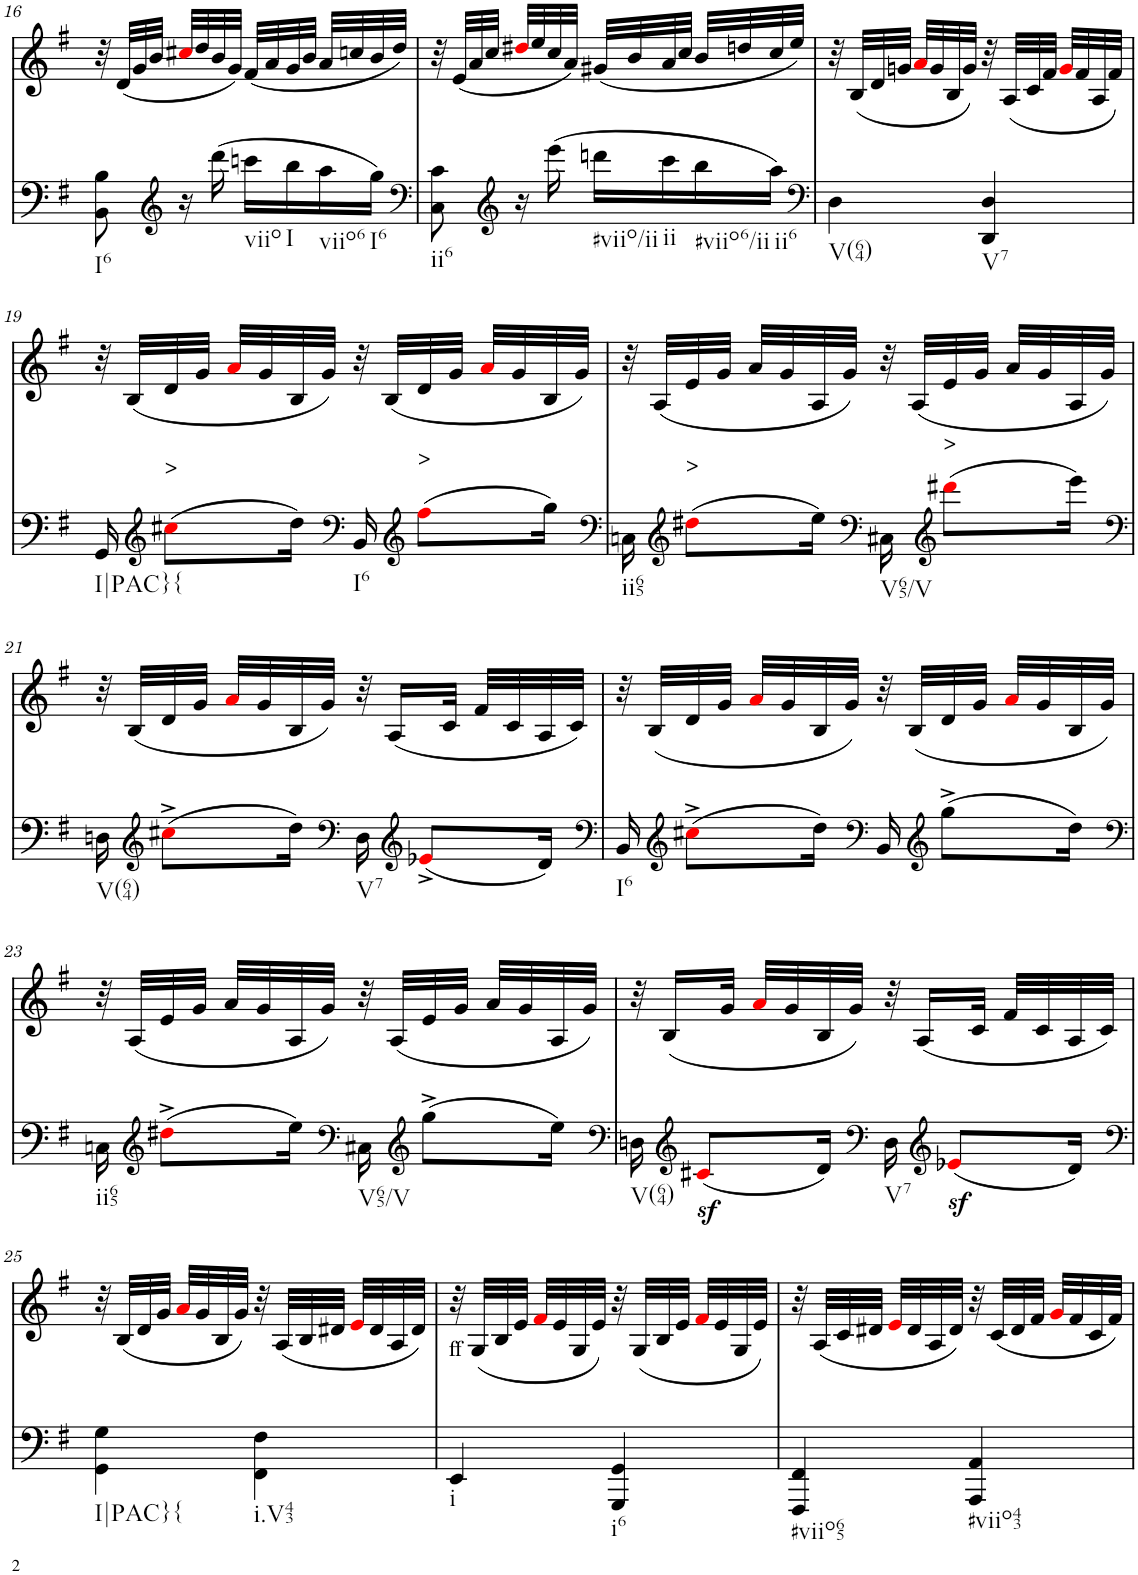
**kern	**kern	**text
*part2	*part1	*part1
*staff2	*staff1	*staff1
*I"piano	*I"piano	*
*I'Pno	*I'Pno	*
!!LO:PB:g=z
*clefF4	*clefG2	*
*k[f#]	*k[f#]	*
*e:	*e:	*
*M2/4	*M2/4	*
=16	=16	=16
!LO:TX:b:t=I6	!	!
8BB\ 8B\	32r	.
.	(32d/LLL	.
.	32g/	.
.	32b/JJJ	.
*clefG2	*	*
16r	32cc#Xi/LLL	.
.	32dd/	.
(16ddd\	32b/	.
.	32g/JJJ)	.
!LO:TX:b:t=viio	!	!
16cccn\LL	(32f#/LLL	.
.	32a/	.
!LO:TX:b:t=I	!	!
16bb\	32g/	.
.	32b/JJJ	.
!LO:TX:b:t=viio6	!	!
16aa\	32a/LLL	.
.	32ccn/	.
!LO:TX:b:t=I6	!	!
16gg\JJ)	32b/	.
.	32dd/JJJ)	.
=17	=17	=17
*clefF4	*	*
!LO:TX:b:t=ii6	!	!
8C\ 8c\	32r	.
.	(32e/LLL	.
.	32a/	.
.	32cc/JJJ	.
*clefG2	*	*
16r	32dd#Xi/LLL	.
.	32ee/	.
(16eee\	32cc/	.
.	32a/JJJ)	.
!LO:TX:b:t=#viio/ii	!	!
16dddn\LL	(32g#X/LLL	.
.	32b/	.
!LO:TX:b:t=ii	!	!
16ccc\	32a/	.
.	32cc/JJJ	.
!LO:TX:b:t=#viio6/ii	!	!
16bb\	32b/LLL	.
.	32ddn/	.
!LO:TX:b:t=ii6	!	!
16aa\JJ)	32cc/	.
.	32ee/JJJ)	.
=18	=18	=18
*clefF4	*	*
!LO:TX:b:t=V(64)	!	!
4D\	32r	.
.	(32B/LLL	.
.	32d/	.
.	32gn/JJJ	.
.	32ai/LLL	.
.	32g/	.
.	32B/	.
.	32g/JJJ)	.
!LO:TX:b:t=V7	!	!
4DD/ 4D/	32r	.
.	(32A/LLL	.
.	32c/	.
.	32f#/JJJ	.
.	32gi/LLL	.
.	32f#/	.
.	32A/	.
.	32f#/JJJ)	.
!!LO:LB:g=z
=19	=19	=19
!LO:TX:b:t=I|PAC}{	!	!
16GG/	32r	.
.	(32B/LLL	.
*clefG2	*	*
!	!	!LO:LY:b
(8cc#Xi\L	32d/	>
.	32g/JJJ	.
.	32ai/LLL	.
.	32g/	.
16dd\Jk)	32B/	.
.	32g/JJJ)	.
*clefF4	*	*
!LO:TX:b:t=I6	!	!
16BB/	32r	.
.	(32B/LLL	.
*clefG2	*	*
!	!	!LO:LY:b
(8ff#i\L	32d/	>
.	32g/JJJ	.
.	32ai/LLL	.
.	32g/	.
16gg\Jk)	32B/	.
.	32g/JJJ)	.
=20	=20	=20
*clefF4	*	*
!LO:TX:b:t=ii65	!	!
16Cn\	32r	.
.	(32A/LLL	.
*clefG2	*	*
!	!	!LO:LY:b
(8dd#Xi\L	32e/	>
.	32g/JJJ	.
.	32a/LLL	.
.	32g/	.
16ee\Jk)	32A/	.
.	32g/JJJ)	.
*clefF4	*	*
!LO:TX:b:t=V65/V	!	!
16C#X\	32r	.
.	(32A/LLL	.
*clefG2	*	*
!	!	!LO:LY:b
(8ddd#Xi\L	32e/	>
.	32g/JJJ	.
.	32a/LLL	.
.	32g/	.
16eee\Jk)	32A/	.
.	32g/JJJ)	.
!!LO:LB:g=z
=21	=21	=21
*clefF4	*	*
!LO:TX:b:t=V(64)	!	!
16Dn\	32r	.
.	(32B/LLL	.
*clefG2	*	*
(8cc#X^i\L	32d/	.
.	32g/JJJ	.
.	32ai/LLL	.
.	32g/	.
16dd\Jk)	32B/	.
.	32g/JJJ)	.
*clefF4	*	*
!LO:TX:b:t=V7	!	!
16D\	32r	.
.	(16A/LL	.
*clefG2	*	*
(8e-X^i/L	.	.
.	32c/JJk	.
.	32f#/LLL	.
.	32c/	.
16d/Jk)	32A/	.
.	32c/JJJ)	.
=22	=22	=22
*clefF4	*	*
!LO:TX:b:t=I6	!	!
16BB/	32r	.
.	(32B/LLL	.
*clefG2	*	*
(8cc#X^i\L	32d/	.
.	32g/JJJ	.
.	32ai/LLL	.
.	32g/	.
16dd\Jk)	32B/	.
.	32g/JJJ)	.
*clefF4	*	*
16BB/	32r	.
.	(32B/LLL	.
*clefG2	*	*
(8gg^\L	32d/	.
.	32g/JJJ	.
.	32ai/LLL	.
.	32g/	.
16dd\Jk)	32B/	.
.	32g/JJJ)	.
!!LO:LB:g=z
=23	=23	=23
*clefF4	*	*
!LO:TX:b:t=ii65	!	!
16Cn\	32r	.
.	(32A/LLL	.
*clefG2	*	*
(8dd#X^i\L	32e/	.
.	32g/JJJ	.
.	32a/LLL	.
.	32g/	.
16ee\Jk)	32A/	.
.	32g/JJJ)	.
*clefF4	*	*
!LO:TX:b:t=V65/V	!	!
16C#X\	32r	.
.	(32A/LLL	.
*clefG2	*	*
(8gg^\L	32e/	.
.	32g/JJJ	.
.	32a/LLL	.
.	32g/	.
16ee\Jk)	32A/	.
.	32g/JJJ)	.
=24	=24	=24
*clefF4	*	*
!LO:TX:b:t=V(64)	!	!
16Dn\	32r	.
.	(16B/LL	.
*clefG2	*	*
(8c#Xz<i/L	.	.
.	32g/JJk	.
.	32ai/LLL	.
.	32g/	.
16d/Jk)	32B/	.
.	32g/JJJ)	.
*clefF4	*	*
!LO:TX:b:t=V7	!	!
16D\	32r	.
.	(16A/LL	.
*clefG2	*	*
(8e-Xz<i/L	.	.
.	32c/JJk	.
.	32f#/LLL	.
.	32c/	.
16d/Jk)	32A/	.
.	32c/JJJ)	.
!!LO:LB:g=z
=25	=25	=25
*clefF4	*	*
!LO:TX:b:t=I|PAC}{	!	!
4GG\ 4G\	32r	.
.	(32B/LLL	.
.	32d/	.
.	32g/JJJ	.
.	32ai/LLL	.
.	32g/	.
.	32B/	.
.	32g/JJJ)	.
!LO:TX:b:t=i.V43	!	!
4FF#\ 4F#\	32r	.
.	(32A/LLL	.
.	32B/	.
.	32d#X/JJJ	.
.	32ei/LLL	.
.	32d#/	.
.	32A/	.
.	32d#/JJJ)	.
=26	=26	=26
!LO:TX:b:t=i	!	!
!	!	!LO:LY:b
4EE/	32r	ff
.	(32G/LLL	.
.	32B/	.
.	32e/JJJ	.
.	32f#i/LLL	.
.	32e/	.
.	32G/	.
.	32e/JJJ)	.
!LO:TX:b:t=i6	!	!
4GGG/ 4GG/	32r	.
.	(32G/LLL	.
.	32B/	.
.	32e/JJJ	.
.	32f#i/LLL	.
.	32e/	.
.	32G/	.
.	32e/JJJ)	.
=27	=27	=27
!LO:TX:b:t=#viio65	!	!
4FFF#/ 4FF#/	32r	.
.	(32A/LLL	.
.	32c/	.
.	32d#X/JJJ	.
.	32ei/LLL	.
.	32d#/	.
.	32A/	.
.	32d#/JJJ)	.
!LO:TX:b:t=#viio43	!	!
4AAA/ 4AA/	32r	.
.	(32c/LLL	.
.	32d#/	.
.	32f#/JJJ	.
.	32gi/LLL	.
.	32f#/	.
.	32c/	.
.	32f#/JJJ)	.
=	=	=
*-	*-	*-
